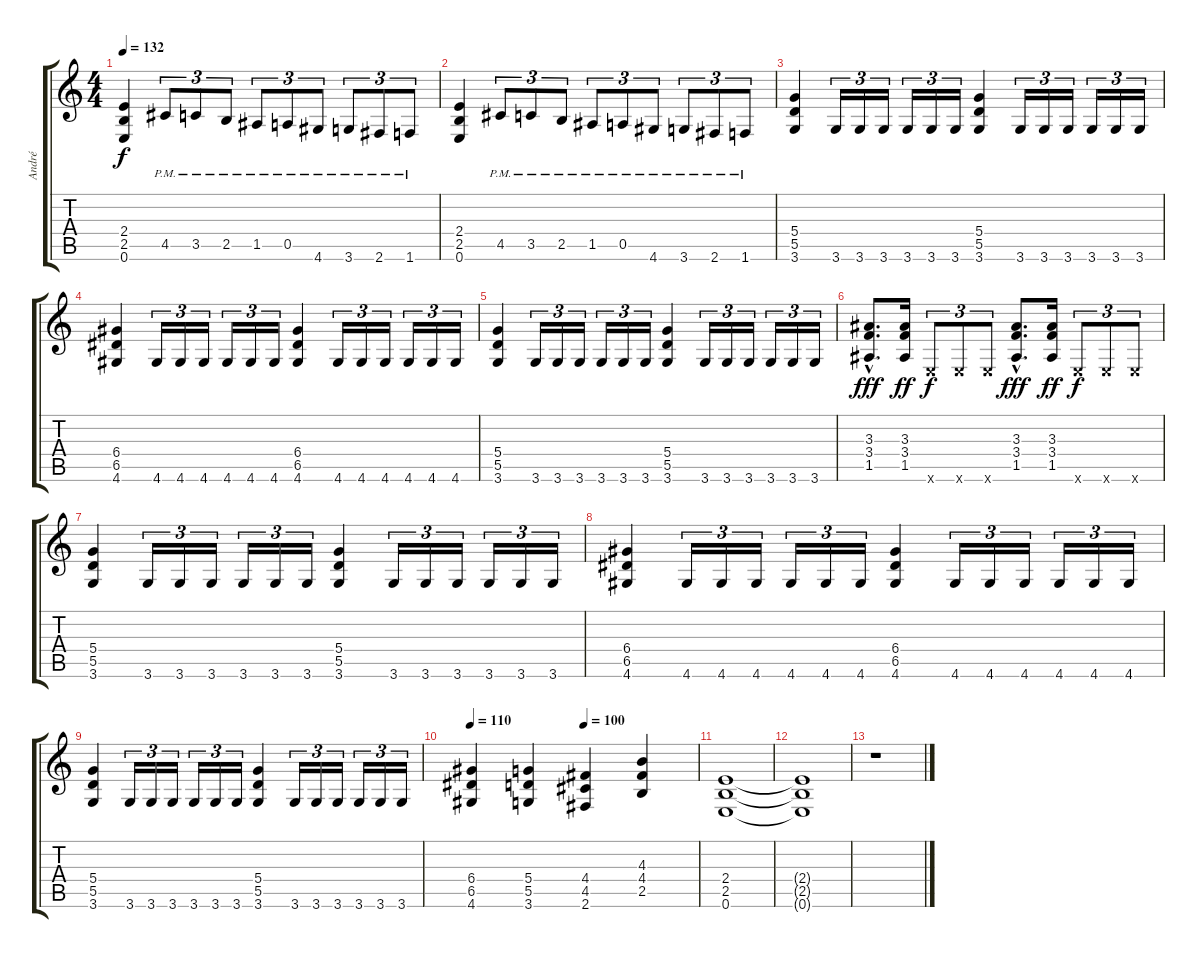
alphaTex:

\track ("André" "André") {instrument distortionguitar}
\staff {score tabs}
\tuning (E4 B3 G3 D3 A2 E2) {hide}
\ts (4 4)
\tempo 132
\clef g2
\ks c
(2.4 2.5 0.6).4{dy f} 4.5{pm}.8{tu (3 2)} 3.5{pm}.8{tu (3 2)} 2.5{pm}.8{tu (3 2)} 1.5{pm}.8{tu (3 2)} 0.5{pm}.8{tu (3 2)} 4.6{pm}.8{tu (3 2)} 3.6{pm}.8{tu (3 2)} 2.6{pm}.8{tu (3 2)} 1.6{pm}.8{tu (3 2)} |
(2.4 2.5 0.6).4 4.5{pm}.8{tu (3 2)} 3.5{pm}.8{tu (3 2)} 2.5{pm}.8{tu (3 2)} 1.5{pm}.8{tu (3 2)} 0.5{pm}.8{tu (3 2)} 4.6{pm}.8{tu (3 2)} 3.6{pm}.8{tu (3 2)} 2.6{pm}.8{tu (3 2)} 1.6{pm}.8{tu (3 2)} |
(5.4 5.5 3.6).4 3.6.16{tu (3 2)} 3.6.16{tu (3 2)} 3.6.16{tu (3 2)} 3.6.16{tu (3 2)} 3.6.16{tu (3 2)} 3.6.16{tu (3 2)} (5.4 5.5 3.6).4 3.6.16{tu (3 2)} 3.6.16{tu (3 2)} 3.6.16{tu (3 2)} 3.6.16{tu (3 2)} 3.6.16{tu (3 2)} 3.6.16{tu (3 2)} |
(6.4 6.5 4.6).4 4.6.16{tu (3 2)} 4.6.16{tu (3 2)} 4.6.16{tu (3 2)} 4.6.16{tu (3 2)} 4.6.16{tu (3 2)} 4.6.16{tu (3 2)} (6.4 6.5 4.6).4 4.6.16{tu (3 2)} 4.6.16{tu (3 2)} 4.6.16{tu (3 2)} 4.6.16{tu (3 2)} 4.6.16{tu (3 2)} 4.6.16{tu (3 2)} |
(5.4 5.5 3.6).4 3.6.16{tu (3 2)} 3.6.16{tu (3 2)} 3.6.16{tu (3 2)} 3.6.16{tu (3 2)} 3.6.16{tu (3 2)} 3.6.16{tu (3 2)} (5.4 5.5 3.6).4 3.6.16{tu (3 2)} 3.6.16{tu (3 2)} 3.6.16{tu (3 2)} 3.6.16{tu (3 2)} 3.6.16{tu (3 2)} 3.6.16{tu (3 2)} |
(3.3{hac} 3.4{hac} 1.5{hac}).8{d dy fff} (3.3 3.4 1.5).16{dy ff} 0.6{x}.8{tu (3 2) dy f} 0.6{x}.8{tu (3 2)} 0.6{x}.8{tu (3 2)} (3.3{hac} 3.4{hac} 1.5{hac}).8{d dy fff} (3.3 3.4 1.5).16{dy ff} 0.6{x}.8{tu (3 2) dy f} 0.6{x}.8{tu (3 2)} 0.6{x}.8{tu (3 2)} |
(5.4 5.5 3.6).4 3.6.16{tu (3 2)} 3.6.16{tu (3 2)} 3.6.16{tu (3 2)} 3.6.16{tu (3 2)} 3.6.16{tu (3 2)} 3.6.16{tu (3 2)} (5.4 5.5 3.6).4 3.6.16{tu (3 2)} 3.6.16{tu (3 2)} 3.6.16{tu (3 2)} 3.6.16{tu (3 2)} 3.6.16{tu (3 2)} 3.6.16{tu (3 2)} |
(6.4 6.5 4.6).4 4.6.16{tu (3 2)} 4.6.16{tu (3 2)} 4.6.16{tu (3 2)} 4.6.16{tu (3 2)} 4.6.16{tu (3 2)} 4.6.16{tu (3 2)} (6.4 6.5 4.6).4 4.6.16{tu (3 2)} 4.6.16{tu (3 2)} 4.6.16{tu (3 2)} 4.6.16{tu (3 2)} 4.6.16{tu (3 2)} 4.6.16{tu (3 2)} |
(5.4 5.5 3.6).4 3.6.16{tu (3 2)} 3.6.16{tu (3 2)} 3.6.16{tu (3 2)} 3.6.16{tu (3 2)} 3.6.16{tu (3 2)} 3.6.16{tu (3 2)} (5.4 5.5 3.6).4 3.6.16{tu (3 2)} 3.6.16{tu (3 2)} 3.6.16{tu (3 2)} 3.6.16{tu (3 2)} 3.6.16{tu (3 2)} 3.6.16{tu (3 2)} |
\tempo 110
\tempo (100 0.5)
(6.4 6.5 4.6).4 (5.4 5.5 3.6).4 (4.4 4.5 2.6).4 (4.3 4.4 2.5).4 |
(2.4 2.5 0.6).1 |
(2.4{t} 2.5{t} 0.6{t}).1 |
r.1
